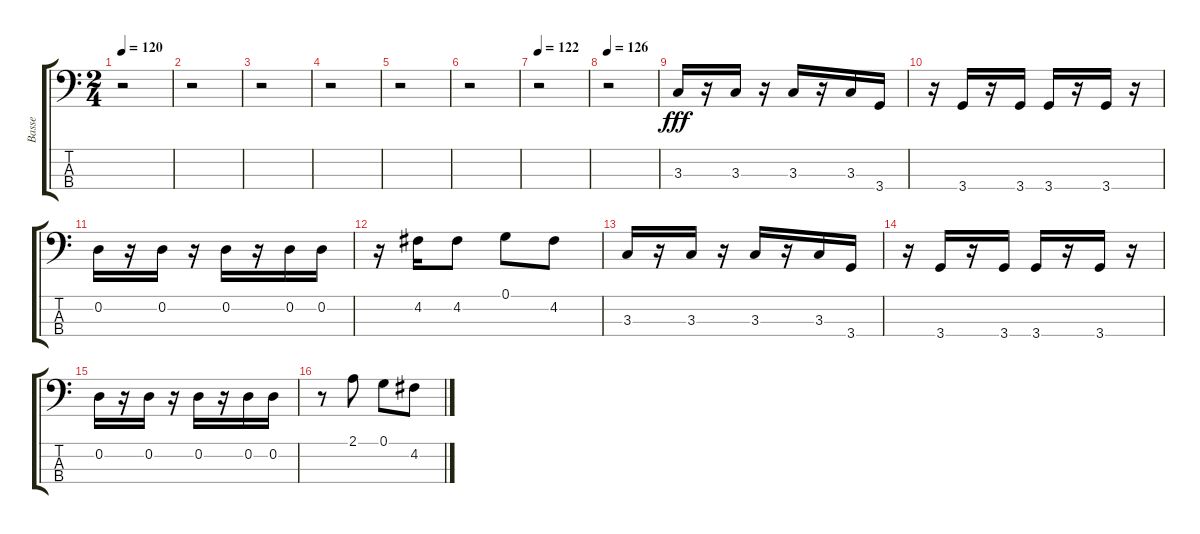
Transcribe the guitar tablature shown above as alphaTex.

\track ("Basse" "Basse") {instrument electricbassfinger}
\staff {score tabs}
\tuning (G2 D2 A1 E1) {hide}
\ts (2 4)
\tempo 120
\clef f4
\ks c
r.2{dy fff} |
r.2 |
r.2 |
r.2 |
r.2 |
r.2 |
\tempo 122
r.2 |
\tempo 126
r.2 |
3.3.16 r.16 3.3.16 r.16 3.3.16 r.16 3.3.16 3.4.16 |
r.16 3.4.16 r.16 3.4.16 3.4.16 r.16 3.4.16 r.16 |
0.2.16 r.16 0.2.16 r.16 0.2.16 r.16 0.2.16 0.2.16 |
r.16 4.2.16 4.2.8 0.1.8 4.2.8 |
3.3.16 r.16 3.3.16 r.16 3.3.16 r.16 3.3.16 3.4.16 |
r.16 3.4.16 r.16 3.4.16 3.4.16 r.16 3.4.16 r.16 |
0.2.16 r.16 0.2.16 r.16 0.2.16 r.16 0.2.16 0.2.16 |
r.8 2.1.8 0.1.8 4.2.8
